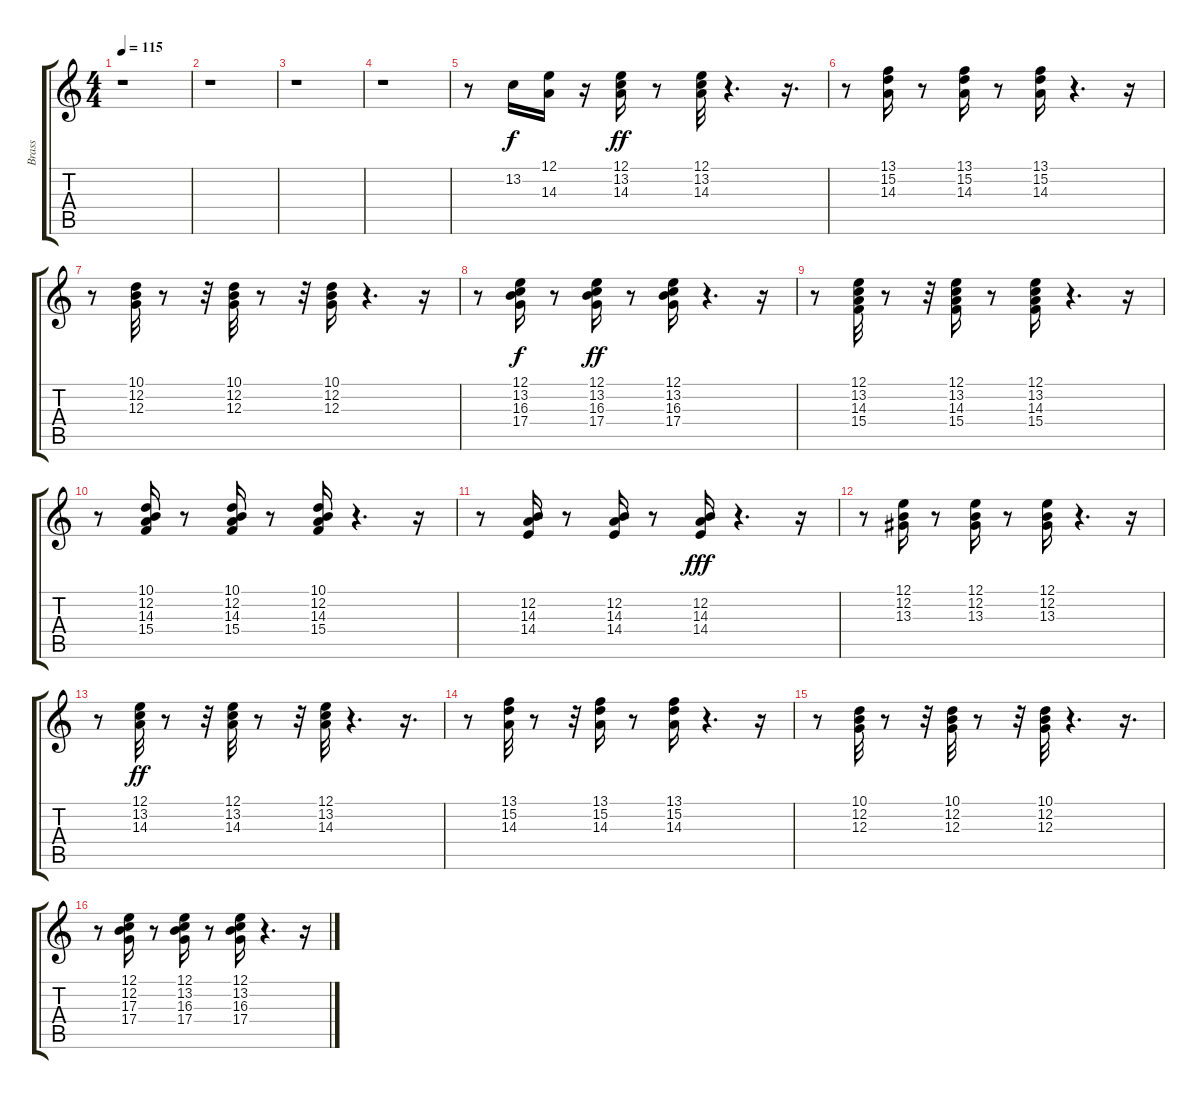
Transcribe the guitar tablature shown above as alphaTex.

\track ("Brass" "Brass") {instrument brasssection}
\staff {score tabs}
\tuning (E4 B3 G3 D3 A2 E2) {hide}
\ts (4 4)
\tempo 115
\clef g2
\ks c
r.1{dy f} |
r.1 |
r.1 |
r.1 |
r.8 13.2.16 (12.1 14.3).16 r.16 (12.1 13.2 14.3).16{dy ff} r.8 (12.1 13.2 14.3).32 r.4{d} r.16{d} |
r.8 (13.1 15.2 14.3).16 r.8 (13.1 15.2 14.3).16 r.8 (13.1 15.2 14.3).16 r.4{d} r.16 |
r.8 (10.1 12.2 12.3).32 r.8 r.32 (10.1 12.2 12.3).32 r.8 r.32 (10.1 12.2 12.3).16 r.4{d} r.16 |
r.8 (12.1 13.2 16.3 17.4).16{dy f} r.8 (12.1 13.2 16.3 17.4).16{dy ff} r.8 (12.1 13.2 16.3 17.4).16 r.4{d} r.16 |
r.8 (12.1 13.2 14.3 15.4).32 r.8 r.32 (12.1 13.2 14.3 15.4).16 r.8 (12.1 13.2 14.3 15.4).16 r.4{d} r.16 |
r.8 (10.1 12.2 14.3 15.4).16 r.8 (10.1 12.2 14.3 15.4).16 r.8 (10.1 12.2 14.3 15.4).16 r.4{d} r.16 |
r.8 (12.2 14.3 14.4).16 r.8 (12.2 14.3 14.4).16 r.8 (12.2 14.3 14.4).16{dy fff} r.4{d} r.16 |
r.8 (12.1 12.2 13.3).16 r.8 (12.1 12.2 13.3).16 r.8 (12.1 12.2 13.3).16 r.4{d} r.16 |
r.8 (12.1 13.2 14.3).32{dy ff} r.8 r.32 (12.1 13.2 14.3).32 r.8 r.32 (12.1 13.2 14.3).32 r.4{d} r.16{d} |
r.8 (13.1 15.2 14.3).32 r.8 r.32 (13.1 15.2 14.3).16 r.8 (13.1 15.2 14.3).16 r.4{d} r.16 |
r.8 (10.1 12.2 12.3).32 r.8 r.32 (10.1 12.2 12.3).32 r.8 r.32 (10.1 12.2 12.3).32 r.4{d} r.16{d} |
r.8 (12.1 12.2 17.3 17.4).16 r.8 (12.1 13.2 16.3 17.4).16 r.8 (12.1 13.2 16.3 17.4).16 r.4{d} r.16
